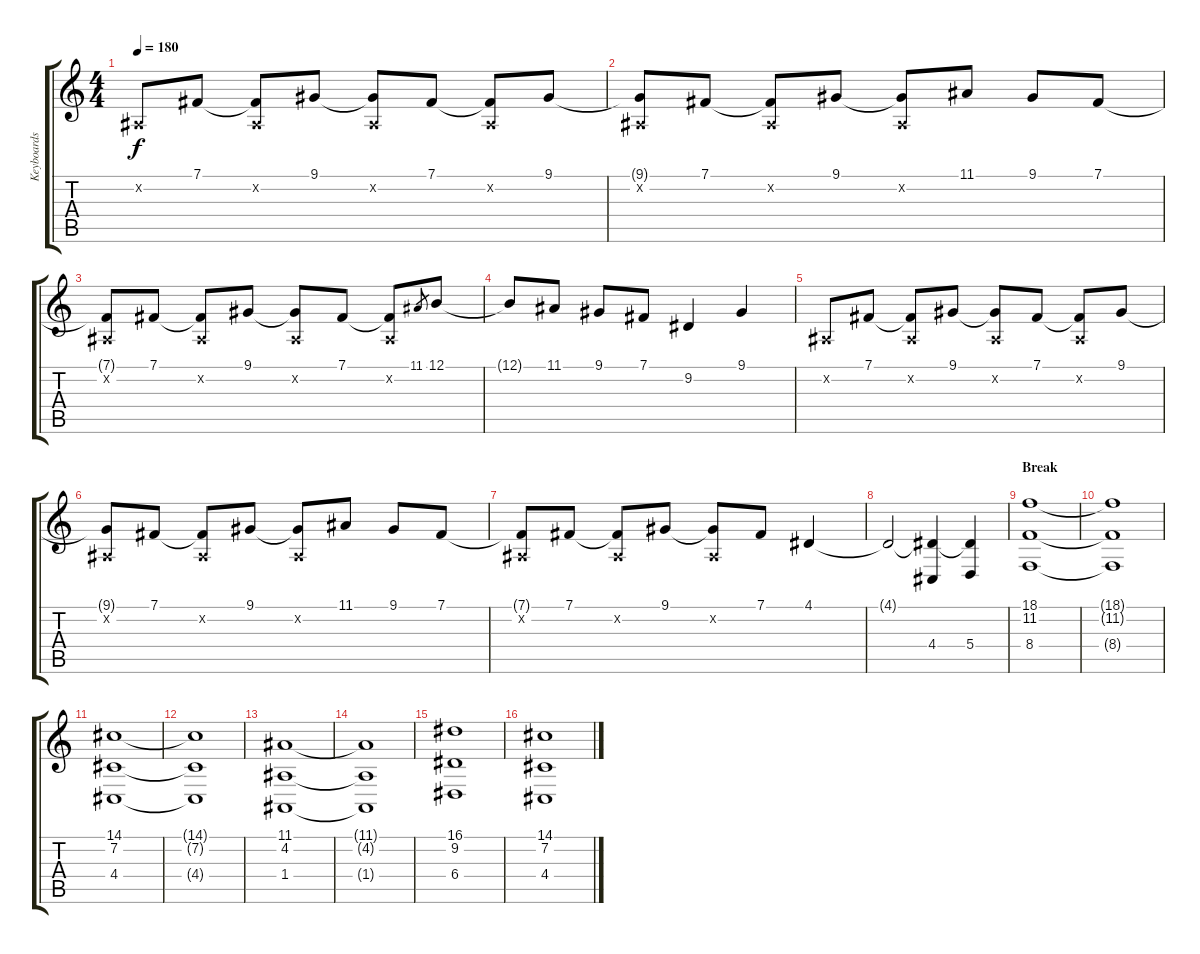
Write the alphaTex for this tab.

\track ("Keyboards" "Keyboards") {instrument mutedtrumpet}
\staff {score tabs}
\tuning (B3 Gb3 D3 A2 E2 B1) {hide}
\ts (4 4)
\tempo 180
\clef g2
\ks c
4.2{x}.8{dy f} 7.1.8 (7.1{t} 4.2{x}).8 9.1.8 (9.1{t} 4.2{x}).8 7.1.8 (7.1{t} 4.2{x}).8 9.1.8 |
(9.1{t} 4.2{x}).8 7.1.8 (7.1{t} 4.2{x}).8 9.1.8 (9.1{t} 4.2{x}).8 11.1.8 9.1.8 7.1.8 |
(7.1{t} 4.2{x}).8 7.1.8 (7.1{t} 4.2{x}).8 9.1.8 (9.1{t} 4.2{x}).8 7.1.8 (7.1{t} 4.2{x}).8 11.1.8{gr} 12.1.8 |
12.1{t}.8 11.1.8 9.1.8 7.1.8 9.2.4 9.1.4 |
4.2{x}.8 7.1.8 (7.1{t} 4.2{x}).8 9.1.8 (9.1{t} 4.2{x}).8 7.1.8 (7.1{t} 4.2{x}).8 9.1.8 |
(9.1{t} 4.2{x}).8 7.1.8 (7.1{t} 4.2{x}).8 9.1.8 (9.1{t} 4.2{x}).8 11.1.8 9.1.8 7.1.8 |
(7.1{t} 4.2{x}).8 7.1.8 (7.1{t} 4.2{x}).8 9.1.8 (9.1{t} 4.2{x}).8 7.1.8 4.1.4 |
4.1{t}.2 (4.1{t} 4.4).4 (4.1{t} 5.4).4 |
\section ("" "Break")
(18.1 11.2 8.4).1{volume 16 instrument stringensemble2} |
(18.1{t} 11.2{t} 8.4{t}).1 |
(14.1 7.2 4.4).1 |
(14.1{t} 7.2{t} 4.4{t}).1 |
(11.1 4.2 1.4).1 |
(11.1{t} 4.2{t} 1.4{t}).1 |
(16.1 9.2 6.4).1 |
(14.1 7.2 4.4).1
